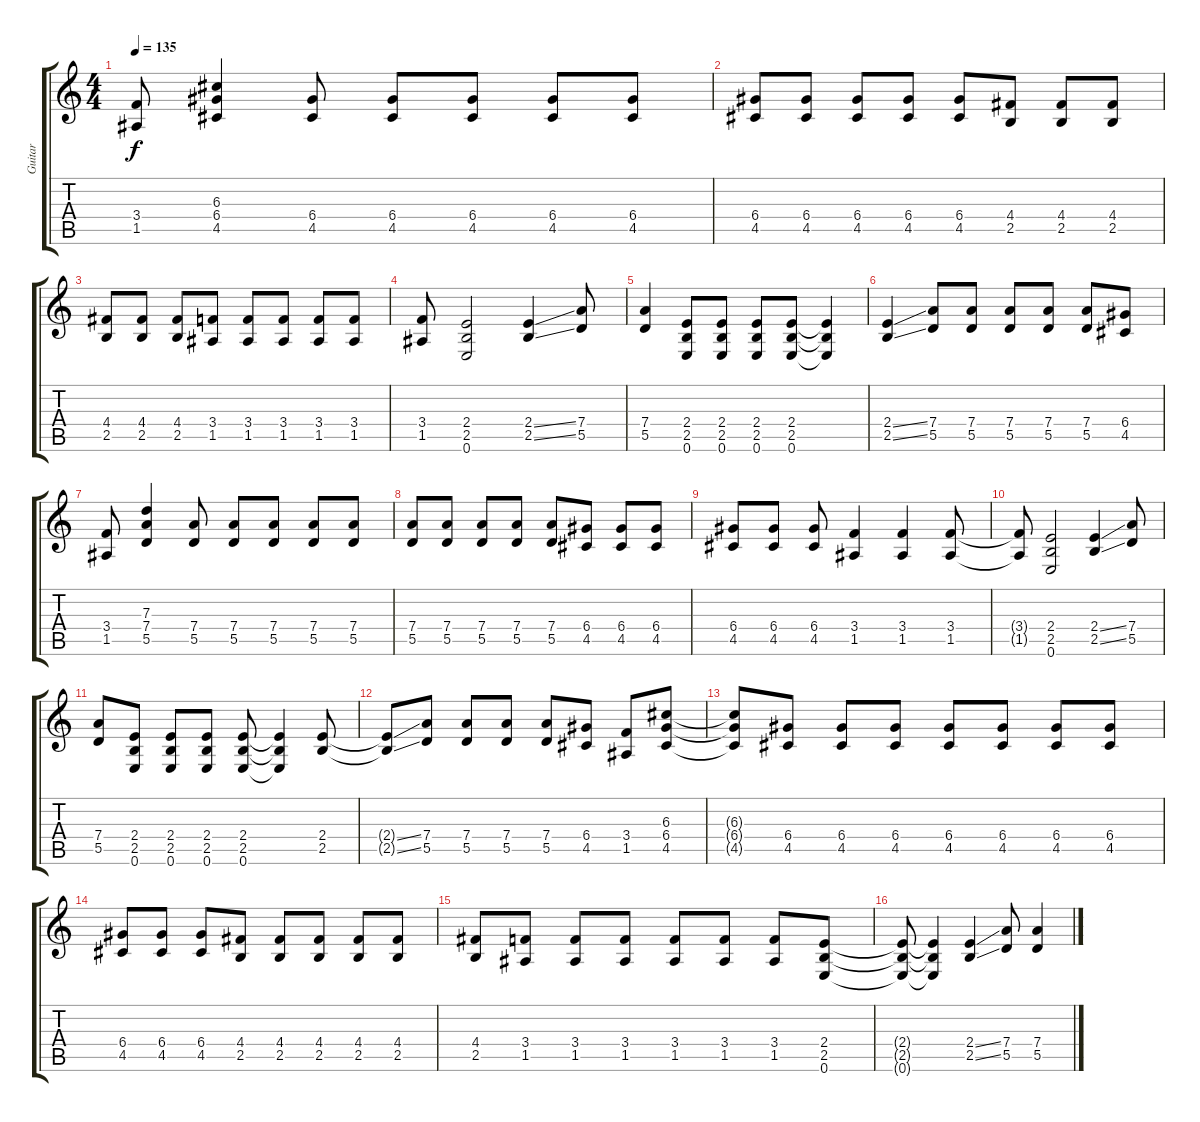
\track ("Guitar" "Guitar") {instrument distortionguitar}
\staff {score tabs}
\tuning (E4 B3 G3 D3 A2 E2) {hide}
\ts (4 4)
\tempo 135
\clef g2
\ks c
(3.4 1.5).8{dy f} (6.3 6.4 4.5).4 (6.4 4.5).8 (6.4 4.5).8 (6.4 4.5).8 (6.4 4.5).8 (6.4 4.5).8 |
(6.4 4.5).8 (6.4 4.5).8 (6.4 4.5).8 (6.4 4.5).8 (6.4 4.5).8 (4.4 2.5).8 (4.4 2.5).8 (4.4 2.5).8 |
(4.4 2.5).8 (4.4 2.5).8 (4.4 2.5).8 (3.4 1.5).8 (3.4 1.5).8 (3.4 1.5).8 (3.4 1.5).8 (3.4 1.5).8 |
(3.4 1.5).8 (2.4 2.5 0.6).2 (2.4{ss} 2.5{ss}).4 (7.4 5.5).8 |
(7.4 5.5).4 (2.4 2.5 0.6).8 (2.4 2.5 0.6).8 (2.4 2.5 0.6).8 (2.4 2.5 0.6).8 (2.4{t} 2.5{t} 0.6{t}).4 |
(2.4{ss} 2.5{ss}).4 (7.4 5.5).8 (7.4 5.5).8 (7.4 5.5).8 (7.4 5.5).8 (7.4 5.5).8 (6.4 4.5).8 |
(3.4 1.5).8 (7.3 7.4 5.5).4 (7.4 5.5).8 (7.4 5.5).8 (7.4 5.5).8 (7.4 5.5).8 (7.4 5.5).8 |
(7.4 5.5).8 (7.4 5.5).8 (7.4 5.5).8 (7.4 5.5).8 (7.4 5.5).8 (6.4 4.5).8 (6.4 4.5).8 (6.4 4.5).8 |
(6.4 4.5).8 (6.4 4.5).8 (6.4 4.5).8 (3.4 1.5).4 (3.4 1.5).4 (3.4 1.5).8 |
(3.4{t} 1.5{t}).8 (2.4 2.5 0.6).2 (2.4{ss} 2.5{ss}).4 (7.4 5.5).8 |
(7.4 5.5).8 (2.4 2.5 0.6).8 (2.4 2.5 0.6).8 (2.4 2.5 0.6).8 (2.4 2.5 0.6).8 (2.4{t} 2.5{t} 0.6{t}).4 (2.4 2.5).8 |
(2.4{ss t} 2.5{ss t}).8 (7.4 5.5).8 (7.4 5.5).8 (7.4 5.5).8 (7.4 5.5).8 (6.4 4.5).8 (3.4 1.5).8 (6.3 6.4 4.5).8 |
(6.3{t} 6.4{t} 4.5{t}).8 (6.4 4.5).8 (6.4 4.5).8 (6.4 4.5).8 (6.4 4.5).8 (6.4 4.5).8 (6.4 4.5).8 (6.4 4.5).8 |
(6.4 4.5).8 (6.4 4.5).8 (6.4 4.5).8 (4.4 2.5).8 (4.4 2.5).8 (4.4 2.5).8 (4.4 2.5).8 (4.4 2.5).8 |
(4.4 2.5).8 (3.4 1.5).8 (3.4 1.5).8 (3.4 1.5).8 (3.4 1.5).8 (3.4 1.5).8 (3.4 1.5).8 (2.4 2.5 0.6).8 |
(2.4{t} 2.5{t} 0.6{t}).8 (2.4{t} 2.5{t} 0.6{t}).4 (2.4{ss} 2.5{ss}).4 (7.4 5.5).8 (7.4 5.5).4
